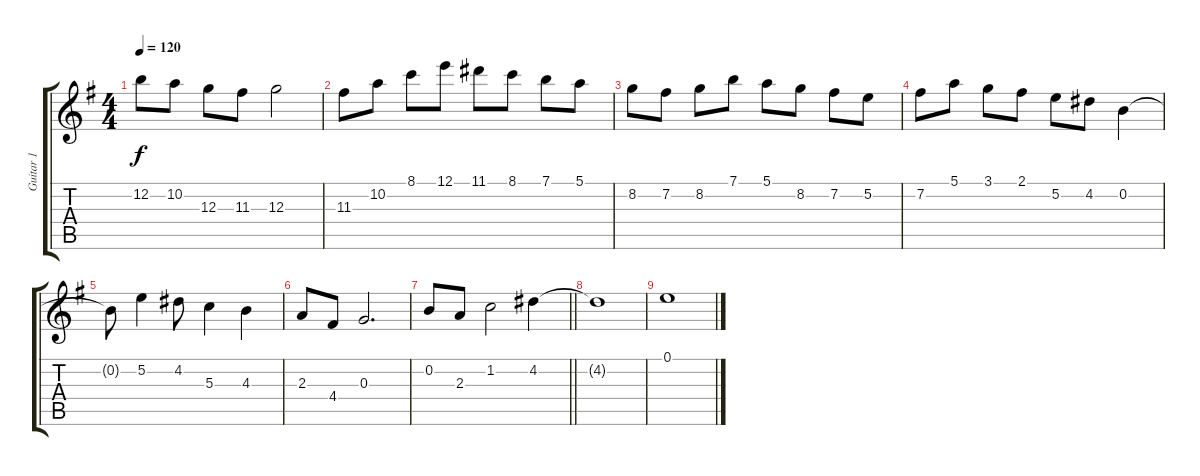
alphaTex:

\track ("Guitar 1" "Guitar 1") {instrument acousticguitarnylon}
\staff {score tabs}
\tuning (E4 B3 G3 D3 A2 E2) {hide}
\ts (4 4)
\tempo 120
\clef g2
\ks eminor
12.2.8{dy f} 10.2.8 12.3.8 11.3.8 12.3.2 |
11.3.8 10.2.8 8.1.8 12.1.8 11.1.8 8.1.8 7.1.8 5.1.8 |
8.2.8 7.2.8 8.2.8 7.1.8 5.1.8 8.2.8 7.2.8 5.2.8 |
7.2.8 5.1.8 3.1.8 2.1.8 5.2.8 4.2.8 0.2.4 |
0.2{t}.8 5.2.4 4.2.8 5.3.4 4.3.4 |
2.3.8 4.4.8 0.3.2{d} |
\barLineRight lightlight
0.2.8 2.3.8 1.2.2 4.2.4 |
4.2{t}.1 |
0.1.1
